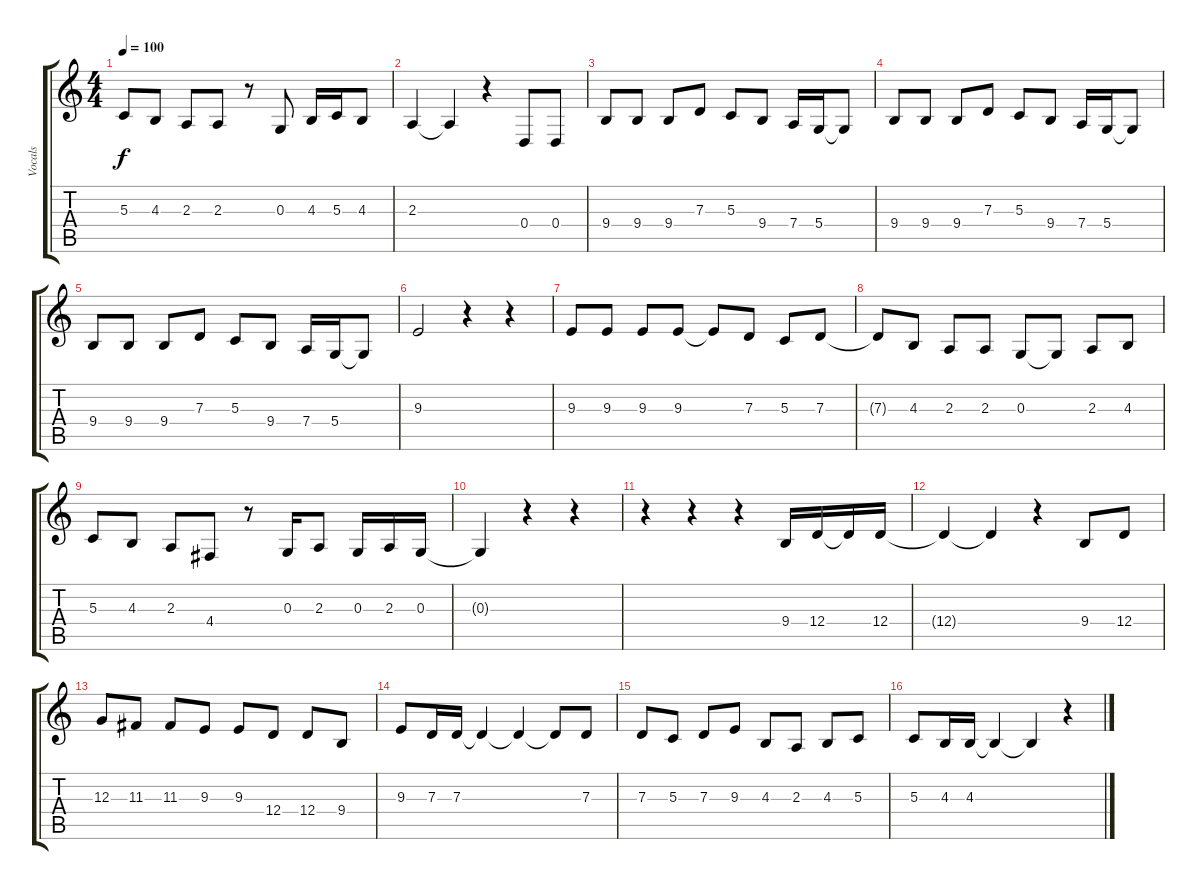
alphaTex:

\track ("Vocals" "Vocals") {instrument clarinet}
\staff {score tabs}
\tuning (E4 B3 G3 D3 A2 E2) {hide}
\ts (4 4)
\tempo 100
\clef g2
\ks c
5.3.8{dy f} 4.3.8 2.3.8 2.3.8 r.8 0.3.8 4.3.16 5.3.16 4.3.8 |
2.3.4 2.3{t}.4 r.4 0.4.8 0.4.8 |
9.4.8 9.4.8 9.4.8 7.3.8 5.3.8 9.4.8 7.4.16 5.4.16 5.4{t}.8 |
9.4.8 9.4.8 9.4.8 7.3.8 5.3.8 9.4.8 7.4.16 5.4.16 5.4{t}.8 |
9.4.8 9.4.8 9.4.8 7.3.8 5.3.8 9.4.8 7.4.16 5.4.16 5.4{t}.8 |
9.3.2 r.4 r.4 |
9.3.8 9.3.8 9.3.8 9.3.8 9.3{t}.8 7.3.8 5.3.8 7.3.8 |
7.3{t}.8 4.3.8 2.3.8 2.3.8 0.3.8 0.3{t}.8 2.3.8 4.3.8 |
5.3.8 4.3.8 2.3.8 4.4.8 r.8 0.3.16 2.3.8 0.3.16 2.3.16 0.3.16 |
0.3{t}.4 r.4 r.4 |
r.4 r.4 r.4 9.4.16 12.4.16 12.4{t}.16 12.4.16 |
12.4{t}.4 12.4{t}.4 r.4 9.4.8 12.4.8 |
12.3.8 11.3.8 11.3.8 9.3.8 9.3.8 12.4.8 12.4.8 9.4.8 |
9.3.8 7.3.16 7.3.16 7.3{t}.4 7.3{t}.4 7.3{t}.8 7.3.8 |
7.3.8 5.3.8 7.3.8 9.3.8 4.3.8 2.3.8 4.3.8 5.3.8 |
5.3.8 4.3.16 4.3.16 4.3{t}.4 4.3{t}.4 r.4
